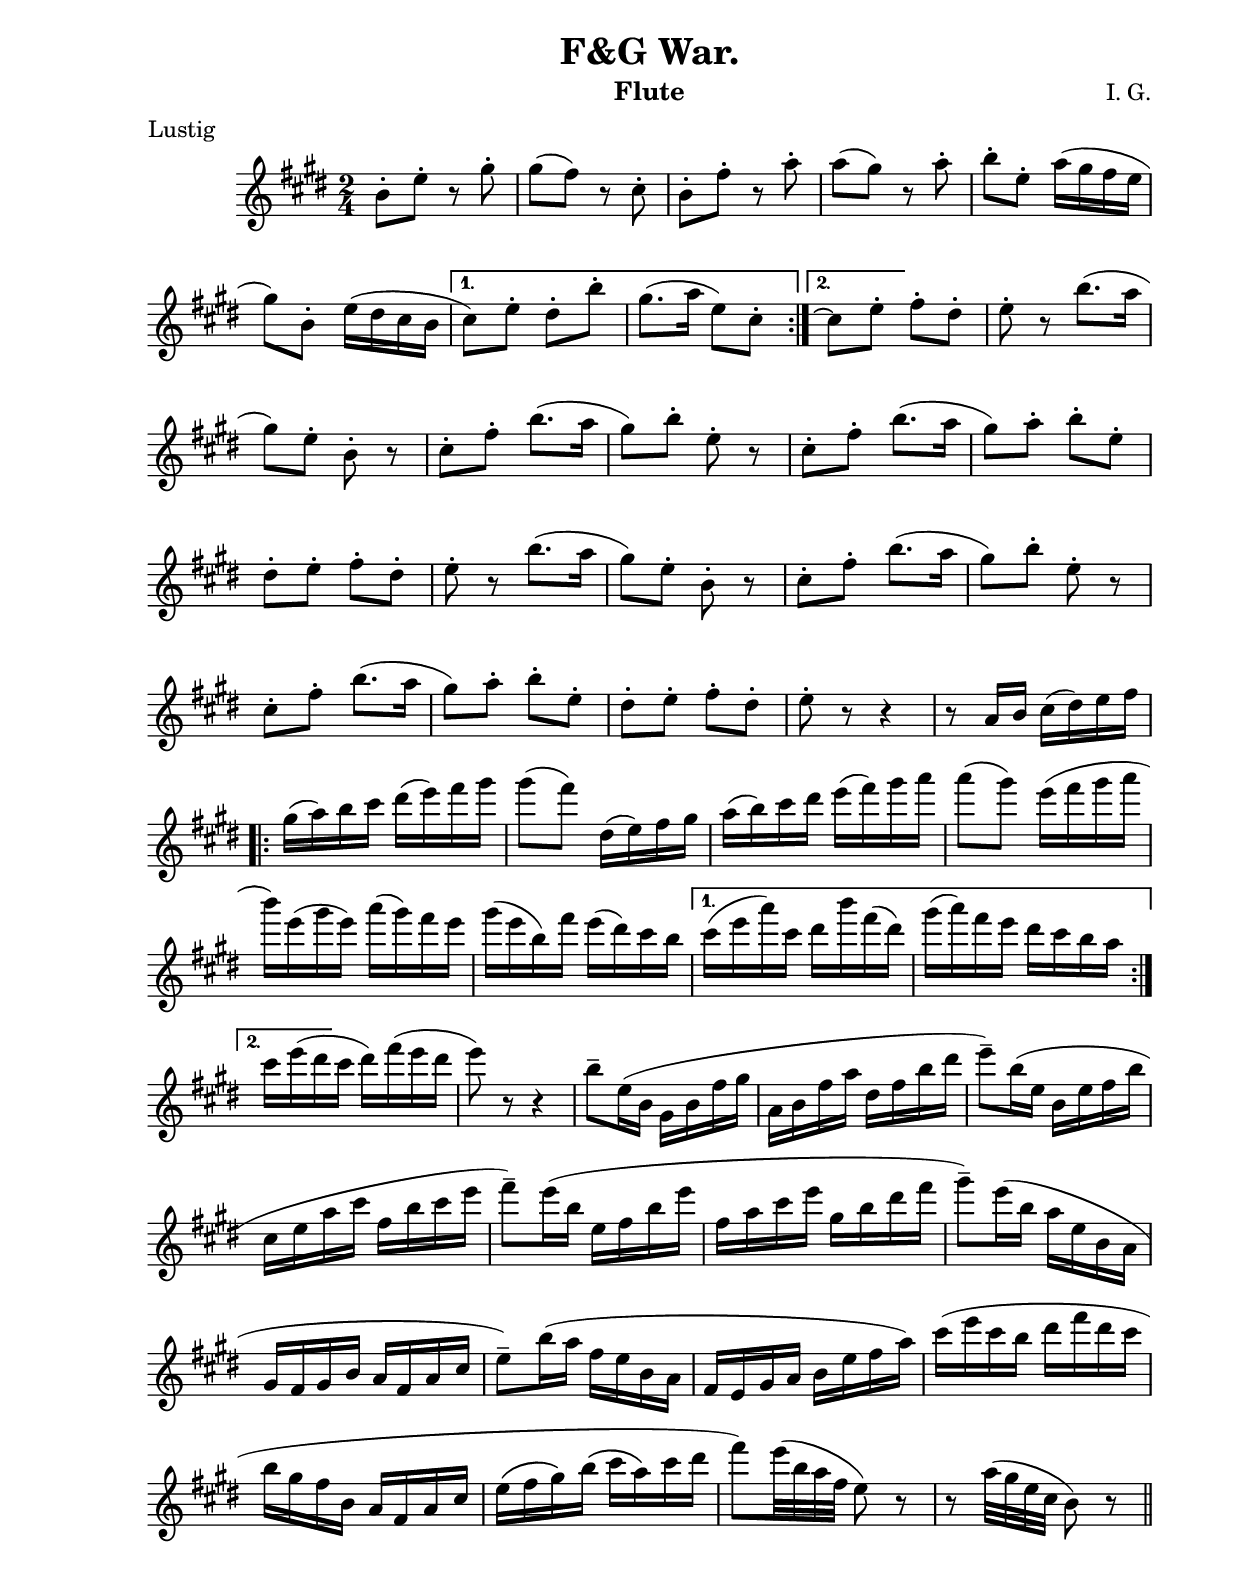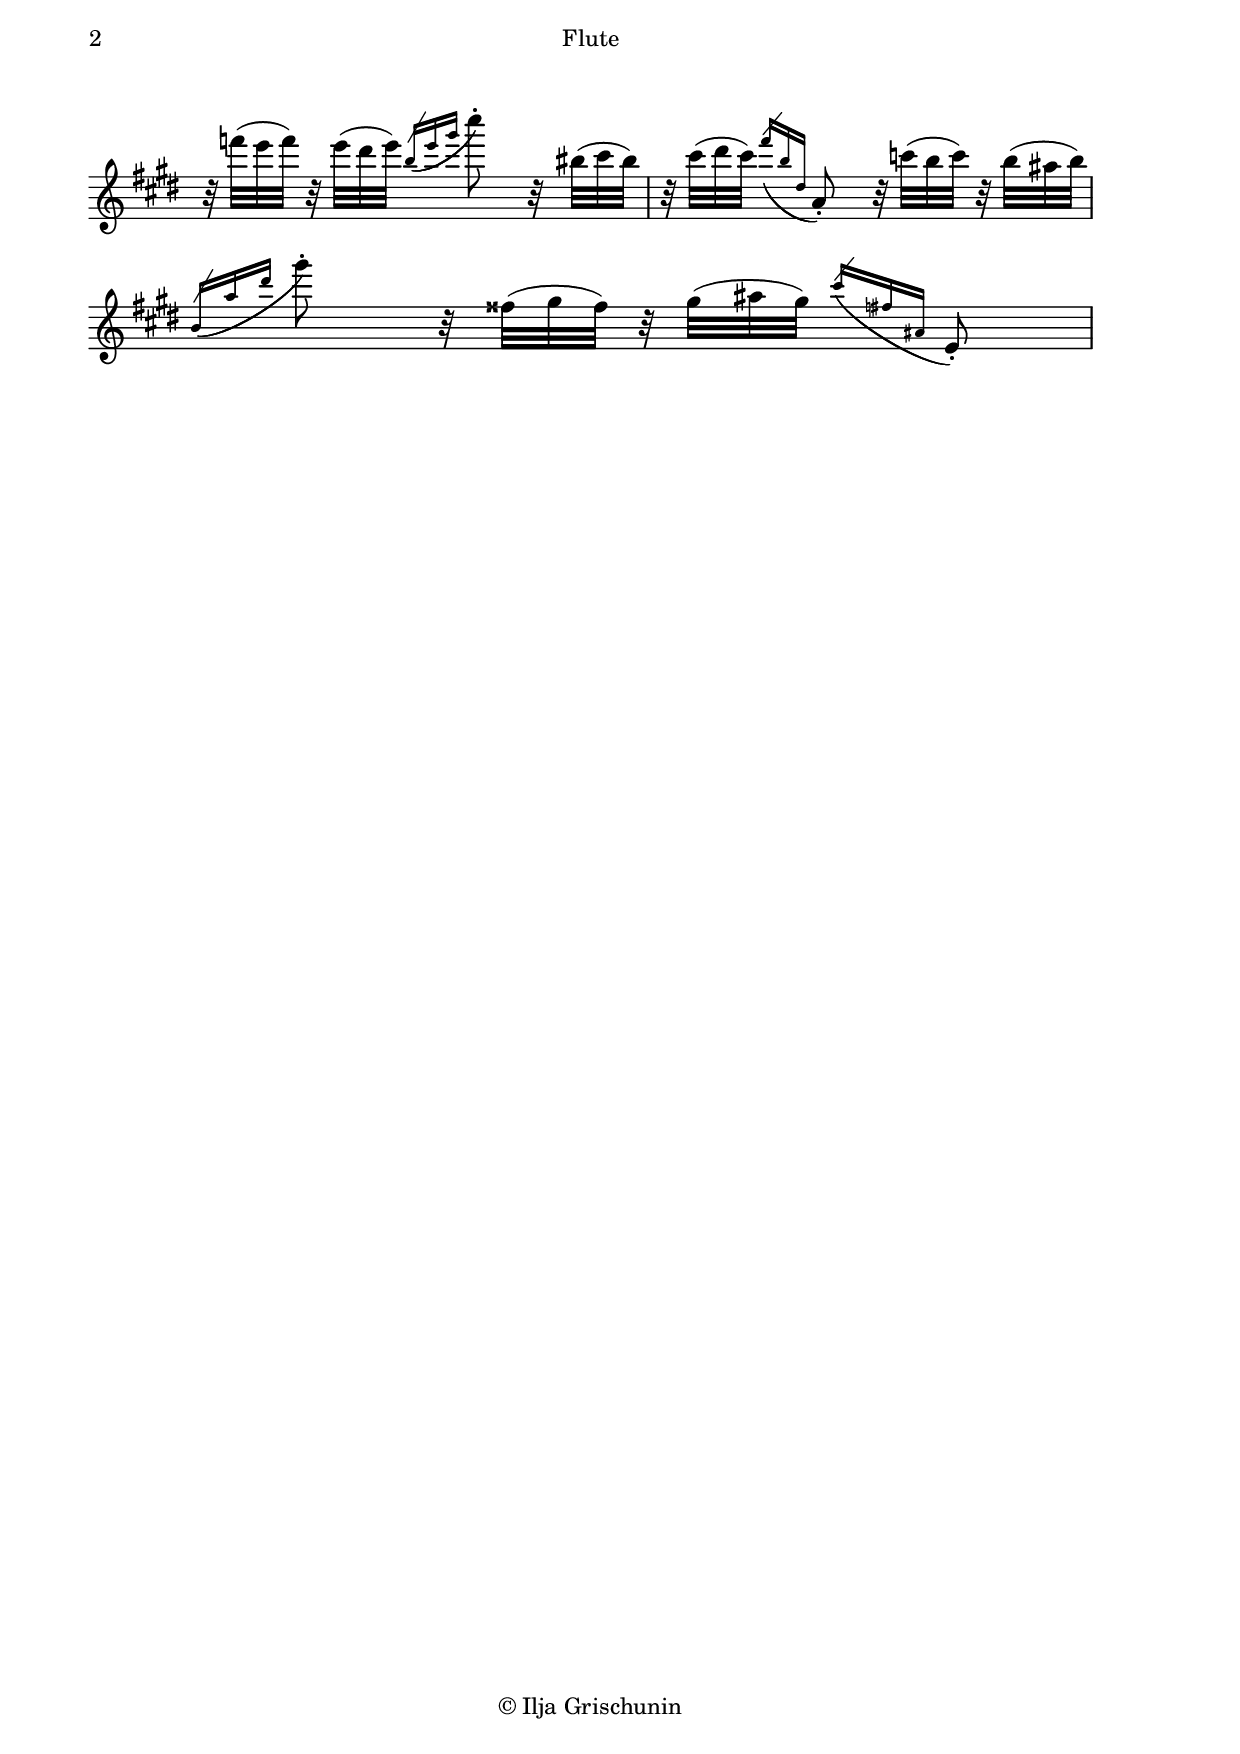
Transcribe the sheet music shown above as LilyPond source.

\version "2.19.15"

\language "deutsch"

\header {
  title = "F&G War."
  instrument = "Flute"
  meter = "Lustig"
  composer = "I. G."
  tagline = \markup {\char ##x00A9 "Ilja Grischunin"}
}

\paper {
  #(set-paper-size "a4")
  top-system-spacing.basic-distance = #25
  top-markup-spacing.basic-distance = #8
  markup-system-spacing.basic-distance = #8
  system-system-spacing.basic-distance = #15
  last-bottom-spacing.basic-distance = #25
  two-sided = ##t
  inner-margin = 25
  outer-margin = 15
}

\layout {
  \context {
    \Score
    \remove "Bar_number_engraver"
  }
}

\version "2.19.15"

\language "deutsch"

slash =
#(define-music-function (parser location ang stem-fraction protrusion)
   (number? number? number?)
   (remove-grace-property 'Voice 'Stem 'direction) ; necessary?
   #{
     \once \override Stem #'stencil =
     #(lambda (grob)
        (let* ((X-parent (ly:grob-parent grob X))
               (is-rest? (ly:grob? (ly:grob-object X-parent 'rest))))
          (if is-rest?
              empty-stencil
              (let* ((ang (degrees->radians ang))
                     ; We need the beam and its slope so that slash will
                     ; extend uniformly past the stem and the beam
                     (beam (ly:grob-object grob 'beam))
                     (beam-X-pos (ly:grob-property beam 'X-positions))
                     (beam-Y-pos (ly:grob-property beam 'positions))
                     (beam-slope (/ (- (cdr beam-Y-pos) (car beam-Y-pos))
                                   (- (cdr beam-X-pos) (car beam-X-pos))))
                     (beam-angle (atan beam-slope))
                     (stem-Y-ext (ly:grob-extent grob grob Y))
                     ; Stem.length is expressed in half staff-spaces
                     (stem-length (/ (ly:grob-property grob 'length) 2.0))
                     (dir (ly:grob-property grob 'direction))
                     ; if stem points up. car represents segment of stem
                     ; closest to notehead; if down, cdr does
                     (stem-ref (if (= dir 1) (car stem-Y-ext) (cdr stem-Y-ext)))
                     (stem-segment (* stem-length stem-fraction))
                     ; Where does slash cross the stem?
                     (slash-stem-Y (+ stem-ref (* dir stem-segment)))
                     ; These are values for the portion of the slash that
                     ; intersects the beamed group.
                     (dx (/ (- stem-length stem-segment)
                           (- (tan ang) (* dir beam-slope))))
                     (dy (* (tan ang) dx))
                     ; Now, we add in the wings
                     (protrusion-dx (* (cos ang) protrusion))
                     (protrusion-dy (* (sin ang) protrusion))
                     (x1 (- protrusion-dx))
                     (y1 (- slash-stem-Y (* dir protrusion-dy)))
                     (x2 (+ dx protrusion-dx))
                     (y2 (+ slash-stem-Y
                           (* dir (+ dy protrusion-dy))))
                     (th (ly:staff-symbol-line-thickness grob))
                     (stil (ly:stem::print grob)))

                (ly:stencil-add
                 stil
                 (make-line-stencil th x1 y1 x2 y2))))))
   #})

slashI = {
  \slash 50 0.6 1.0
}

slashII = {
  \slash 45 0.5 0.8
}

slashIII = {
  \slash 60 0.8 1.2
}


fluteMusic = \relative e'' {
  \clef treble
  \key e \major
  \time 2/4
  %\override Staff.TimeSignature #'stencil = ##f
  %\override Score.VoltaBracketSpanner.Y-offset = 7
  \repeat volta 2 {
    h8-. e-. r gis-. gis( fis) r cis-. h-. fis'-. r a-. a( gis) r a-.
    h-. e,-. a16( gis fis e gis8) h,-. e16( dis cis h
  }
  \alternative {
    {
      cis8) e-.
      \set Score.repeatCommands = #'((volta #f))
      dis-. h'-. gis8.( a16 e8) cis-.
    }
    {
      cis8\repeatTie e-.
    }
  }
  fis-. dis-.
  e-. r
  h'8.( a16 gis8) e-. h-. r cis-. fis-. h8.( a16 gis8) h-. e,-. r
  cis-. fis-. h8.( a16 gis8) a-. h-. e,-. dis-. e-. fis-. dis-. e-. r
  h'8.( a16 gis8) e-. h-. r cis-. fis-. h8.( a16 gis8) h-. e,-. r
  cis-. fis-. h8.( a16 gis8) a-. h-. e,-. dis-. e-. fis-. dis-. e-. r r4
  r8 a,16 h cis( dis) e fis \break
  \override Score.VoltaBracketSpanner.Y-offset = 7
  \repeat volta 2 {
    gis( a) h cis dis( e) fis gis gis8( fis) dis,16( e) fis gis
    a( h) cis dis e( fis) gis a a8( gis) e16( fis gis a
    h) e,( gis e) a( gis) fis e gis( e h) fis' e( dis) cis h
  }
  \alternative{
    {
      cis([ e a)
      \set Score.repeatCommands = #'((volta #f))
      cis,] dis h' fis( dis) gis( a) fis e dis cis h a
    }
    {
      cis[ e( dis
    }
  }
  cis] dis) fis( e dis e8) r r4
  h8-- e,16( h gis h fis' gis a, h fis' a dis, fis h dis
  e8--) h16( e, h e fis h cis, e a cis fis, h cis e
  fis8--) e16( h e, fis h e fis, a cis e gis, h dis fis
  gis8--) e16( h a e h a gis fis gis h a fis a cis
  e8--) h'16( a fis e h a fis e gis a h e fis a)
  cis( e cis h dis fis dis cis h gis fis h, a fis a cis
  e\( fis gis\) h\( cis a\) cis dis fis8) e32( h a fis e8) r
  r a32( gis e cis h8) r
  \bar "||"
  \tag #'pageBreack {
    \pageBreak
  }
  r32 f''( e f) r e( dis e)
  \shape #'((0 . 0) (0 . -0.3) (0.5 . -0.2) (1 . 0)) Slur
  \acciaccatura {\slashIII h16([ e gis]} cis8-.) r32 his,( cis his)
  r cis( dis cis) \acciaccatura {\slashI fis16([ h, dis,]} a8-.) r32 c'( h c) r h( ais h)
  \shape #'((0 . 0) (0 . -0.3) (0.5 . -0.2) (1 . 0)) Slur
  \acciaccatura {\slashIII h,16([ a' dis]} gis8-.) r32 fisis,( gis fisis)
  r gis( ais gis) \acciaccatura {\slashI cis16([ fis, ais,]} e8-.)
}


\score {
  \new Staff \fluteMusic
}